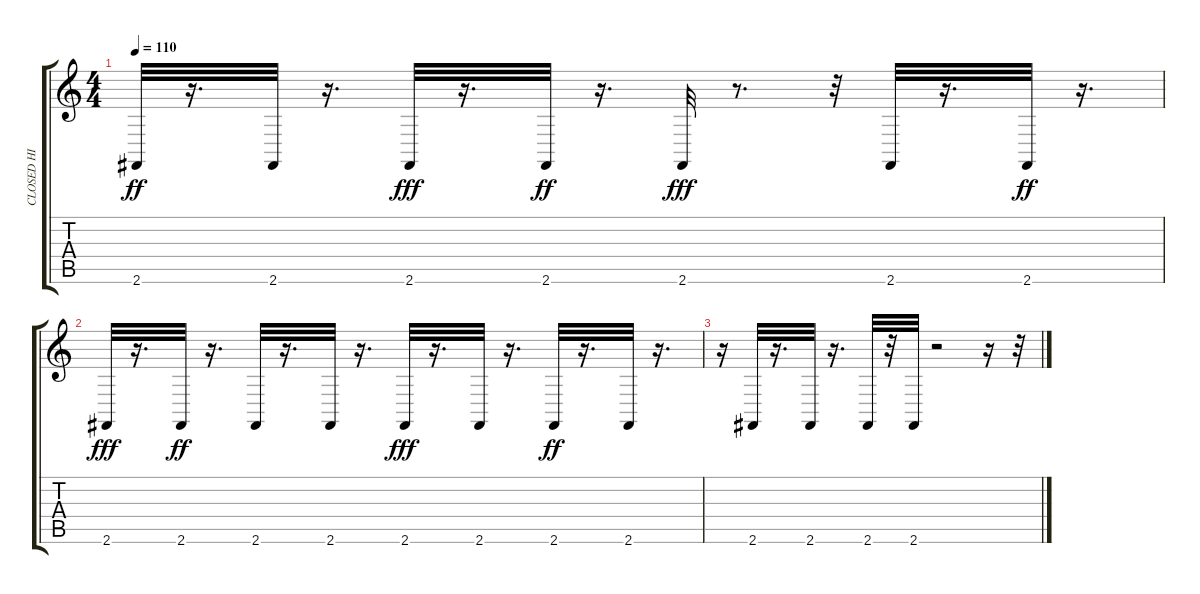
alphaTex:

\track ("CLOSED HI HAT" "CLOSED HI ") {instrument tinklebell}
\staff {score tabs}
\tuning (E4 B3 G3 D3 A2 E2) {hide}
\ts (4 4)
\tempo 110
\clef g2
\ks c
2.6.32{dy ff} r.16{d} 2.6.32 r.16{d} 2.6.32{dy fff} r.16{d} 2.6.32{dy ff} r.16{d} 2.6.32{dy fff} r.8{d} r.32 2.6.32 r.16{d} 2.6.32{dy ff} r.16{d} |
2.6.32{dy fff} r.16{d} 2.6.32{dy ff} r.16{d} 2.6.32 r.16{d} 2.6.32 r.16{d} 2.6.32{dy fff} r.16{d} 2.6.32 r.16{d} 2.6.32{dy ff} r.16{d} 2.6.32 r.16{d} |
r.16 2.6.32 r.16{d} 2.6.32 r.16{d} 2.6.32 r.32 2.6.32 r.2 r.16 r.32
